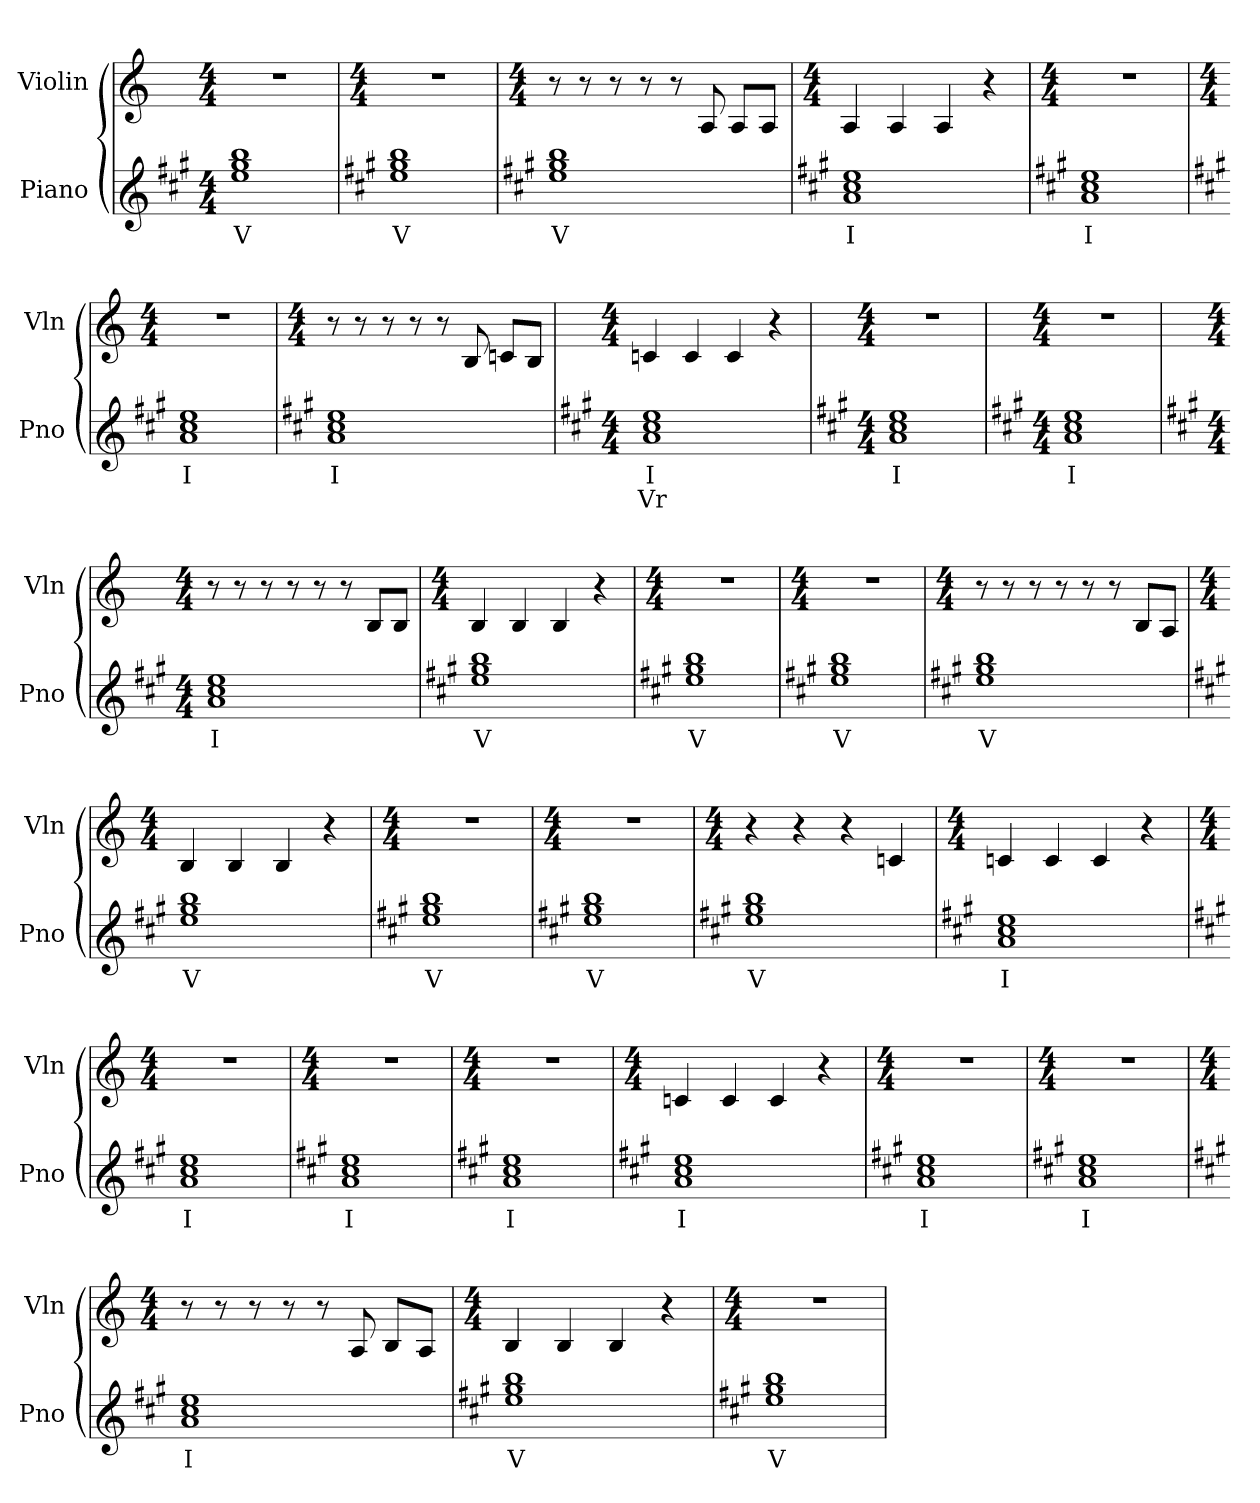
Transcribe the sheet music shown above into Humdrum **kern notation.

**kern	**text	**text	**kern
*part2	*part2	*part2	*part1
*staff2	*staff2	*staff2	*staff1
*I"Piano	*	*	*I"Violin
*I'Pno	*	*	*I'Vln
*k[f#c#g#]	*	*	*
*A:	*	*	*
*M4/4	*	*	*M4/4
=	=	=	=
1ee 1gg# 1bb	V	.	1r
=	=	=	=
*k[f#c#g#]	*	*	*
*A:	*	*	*
*	*	*	*M4/4
1ee 1gg# 1bb	V	.	1r
=	=	=	=
*k[f#c#g#]	*	*	*
*A:	*	*	*
*	*	*	*M4/4
1ee 1gg# 1bb	V	.	8r
.	.	.	8r
.	.	.	8r
.	.	.	8r
.	.	.	8r
.	.	.	8A
.	.	.	8AL
.	.	.	8AJ
=	=	=	=
*k[f#c#g#]	*	*	*
*A:	*	*	*
*	*	*	*M4/4
1a 1cc# 1ee	I	.	4A
.	.	.	4A
.	.	.	4A
.	.	.	4r
=	=	=	=
*k[f#c#g#]	*	*	*
*A:	*	*	*
*	*	*	*M4/4
1a 1cc# 1ee	I	.	1r
=	=	=	=
*k[f#c#g#]	*	*	*
*A:	*	*	*
*	*	*	*M4/4
1a 1cc# 1ee	I	.	1r
=	=	=	=
*k[f#c#g#]	*	*	*
*A:	*	*	*
*	*	*	*M4/4
1a 1cc# 1ee	I	.	8r
.	.	.	8r
.	.	.	8r
.	.	.	8r
.	.	.	8r
.	.	.	8B
.	.	.	8cnL
.	.	.	8BJ
=	=	=	=
*k[f#c#g#]	*	*	*
*A:	*	*	*
*M4/4	*	*	*M4/4
1a 1cc# 1ee	I	Vr	4cn
.	.	.	4c
.	.	.	4c
.	.	.	4r
=	=	=	=
*k[f#c#g#]	*	*	*
*A:	*	*	*
*M4/4	*	*	*M4/4
1a 1cc# 1ee	I	.	1r
=	=	=	=
*k[f#c#g#]	*	*	*
*A:	*	*	*
*M4/4	*	*	*M4/4
1a 1cc# 1ee	I	.	1r
=	=	=	=
*k[f#c#g#]	*	*	*
*A:	*	*	*
*M4/4	*	*	*M4/4
1a 1cc# 1ee	I	.	8r
.	.	.	8r
.	.	.	8r
.	.	.	8r
.	.	.	8r
.	.	.	8r
.	.	.	8BL
.	.	.	8BJ
=	=	=	=
*k[f#c#g#]	*	*	*
*A:	*	*	*
*	*	*	*M4/4
1ee 1gg# 1bb	V	.	4B
.	.	.	4B
.	.	.	4B
.	.	.	4r
=	=	=	=
*k[f#c#g#]	*	*	*
*A:	*	*	*
*	*	*	*M4/4
1ee 1gg# 1bb	V	.	1r
=	=	=	=
*k[f#c#g#]	*	*	*
*A:	*	*	*
*	*	*	*M4/4
1ee 1gg# 1bb	V	.	1r
=	=	=	=
*k[f#c#g#]	*	*	*
*A:	*	*	*
*	*	*	*M4/4
1ee 1gg# 1bb	V	.	8r
.	.	.	8r
.	.	.	8r
.	.	.	8r
.	.	.	8r
.	.	.	8r
.	.	.	8BL
.	.	.	8AJ
=	=	=	=
*k[f#c#g#]	*	*	*
*A:	*	*	*
*	*	*	*M4/4
1ee 1gg# 1bb	V	.	4B
.	.	.	4B
.	.	.	4B
.	.	.	4r
=	=	=	=
*k[f#c#g#]	*	*	*
*A:	*	*	*
*	*	*	*M4/4
1ee 1gg# 1bb	V	.	1r
=	=	=	=
*k[f#c#g#]	*	*	*
*A:	*	*	*
*	*	*	*M4/4
1ee 1gg# 1bb	V	.	1r
=	=	=	=
*k[f#c#g#]	*	*	*
*A:	*	*	*
*	*	*	*M4/4
1ee 1gg# 1bb	V	.	4r
.	.	.	4r
.	.	.	4r
.	.	.	4cn
=	=	=	=
*k[f#c#g#]	*	*	*
*A:	*	*	*
*	*	*	*M4/4
1a 1cc# 1ee	I	.	4cn
.	.	.	4c
.	.	.	4c
.	.	.	4r
=	=	=	=
*k[f#c#g#]	*	*	*
*A:	*	*	*
*	*	*	*M4/4
1a 1cc# 1ee	I	.	1r
=	=	=	=
*k[f#c#g#]	*	*	*
*A:	*	*	*
*	*	*	*M4/4
1a 1cc# 1ee	I	.	1r
=	=	=	=
*k[f#c#g#]	*	*	*
*A:	*	*	*
*	*	*	*M4/4
1a 1cc# 1ee	I	.	1r
=	=	=	=
*k[f#c#g#]	*	*	*
*A:	*	*	*
*	*	*	*M4/4
1a 1cc# 1ee	I	.	4cn
.	.	.	4c
.	.	.	4c
.	.	.	4r
=	=	=	=
*k[f#c#g#]	*	*	*
*A:	*	*	*
*	*	*	*M4/4
1a 1cc# 1ee	I	.	1r
=	=	=	=
*k[f#c#g#]	*	*	*
*A:	*	*	*
*	*	*	*M4/4
1a 1cc# 1ee	I	.	1r
=	=	=	=
*k[f#c#g#]	*	*	*
*A:	*	*	*
*	*	*	*M4/4
1a 1cc# 1ee	I	.	8r
.	.	.	8r
.	.	.	8r
.	.	.	8r
.	.	.	8r
.	.	.	8A
.	.	.	8BL
.	.	.	8AJ
=	=	=	=
*k[f#c#g#]	*	*	*
*A:	*	*	*
*	*	*	*M4/4
1ee 1gg# 1bb	V	.	4B
.	.	.	4B
.	.	.	4B
.	.	.	4r
=	=	=	=
*k[f#c#g#]	*	*	*
*A:	*	*	*
*	*	*	*M4/4
1ee 1gg# 1bb	V	.	1r
=	=	=	=
*-	*-	*-	*-
